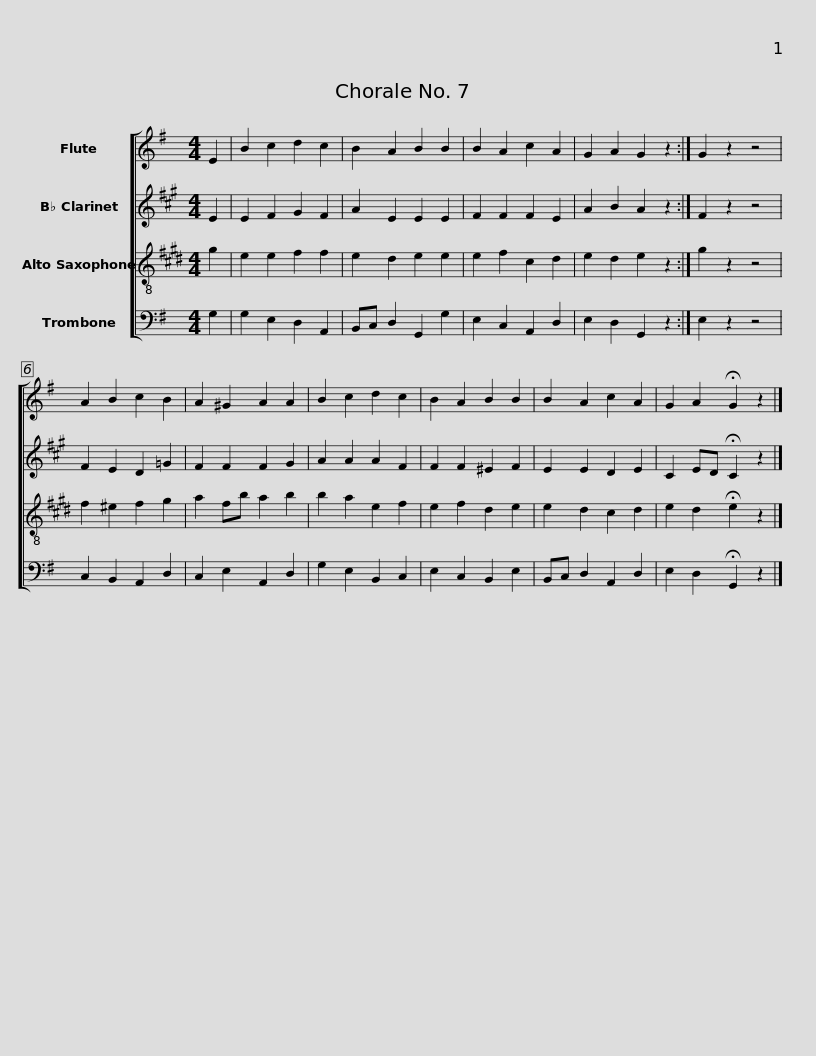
X:1
%%score [ 1 2 3 4 ]
L:1/8
M:4/4
I:linebreak $
K:G
V:1 treble
V:2 treble transpose=-2
V:3 treble-8 transpose=-9
V:4 bass
V:1
 E2 | B2 c2 d2 c2 | B2 A2 B2 B2 | B2 A2 c2 A2 | G2 A2 G2 z2 :| %5
 G2 z2 z4 | A2 B2 c2 B2 |$ A2 ^G2 A2 A2 | B2 c2 d2 c2 | B2 A2 B2 B2 | %10
 B2 A2 c2 A2 | G2 A2 !fermata!G2 z2 |] %12
V:2
[K:A] E2 | E2 F2 G2 F2 | A2 E2 E2 E2 | F2 F2 F2 E2 | A2 B2 A2 z2 :| %5
 F2 z2 z4 | F2 E2 D2 =G2 |$ F2 F2 F2 G2 | A2 A2 A2 F2 | F2 F2 ^E2 F2 | %10
 E2 E2 D2 E2 | C2 ED !fermata!C2 z2 |] %12
V:3
[K:E] g2 | e2 e2 f2 f2 | e2 d2 e2 e2 | e2 f2 c2 d2 | e2 d2 e2 z2 :| %5
 g2 z2 z4 | f2 ^e2 f2 g2 |$ a2 fb a2 b2 | b2 a2 e2 f2 | e2 f2 d2 e2 | %10
 e2 d2 c2 d2 | e2 d2 !fermata!e2 z2 |] %12
V:4
 G,2 | G,2 E,2 D,2 A,,2 | B,,C, D,2 G,,2 G,2 | E,2 C,2 A,,2 D,2 | E,2 D,2 G,,2 z2 :| %5
 E,2 z2 z4 | C,2 B,,2 A,,2 D,2 |$ C,2 E,2 A,,2 D,2 | G,2 E,2 B,,2 C,2 | E,2 C,2 B,,2 E,2 | %10
 B,,C, D,2 A,,2 D,2 | E,2 D,2 !fermata!G,,2 z2 |] %12
